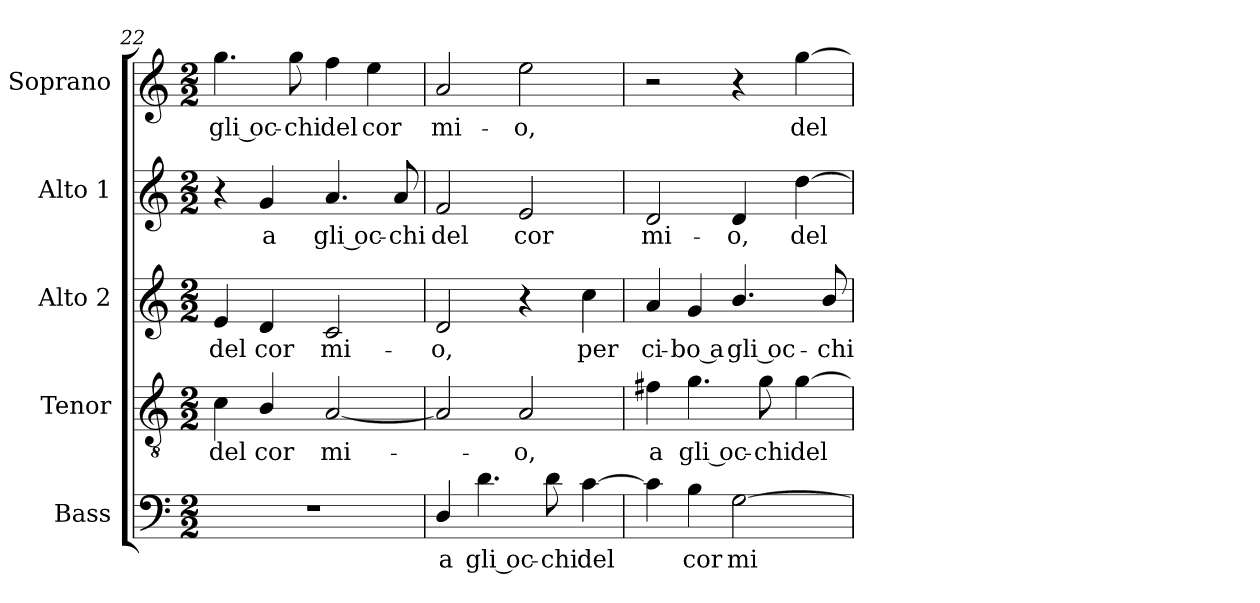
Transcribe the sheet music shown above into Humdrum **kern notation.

**kern	**text	**kern	**text	**kern	**text	**kern	**text	**kern	**text
*part5	*part5	*part4	*part4	*part3	*part3	*part2	*part2	*part1	*part1
*staff5	*staff5	*staff4	*staff4	*staff3	*staff3	*staff2	*staff2	*staff1	*staff1
*I"Bass	*	*I"Tenor	*	*I"Alto 2	*	*I"Alto 1	*	*I"Soprano	*
*I'B	*	*I'T	*	*I'A2	*	*I'A1	*	*I'S	*
!!LO:PB:g=z
*clefF4	*	*clefGv2	*	*clefG2	*	*clefG2	*	*clefG2	*
*	*	*ITrd7c12	*	*	*	*	*	*	*
*k[]	*	*k[]	*	*k[]	*	*k[]	*	*k[]	*
*C:	*	*C:	*	*C:	*	*C:	*	*C:	*
*M2/2	*	*M2/2	*	*M2/2	*	*M2/2	*	*M2/2	*
=22	=22	=22	=22	=22	=22	=22	=22	=22	=22
!	!	!	!LO:LY:b:color=#000000	!	!	!	!	!	!
!	!	!	!	!	!LO:LY:b:color=#000000	!	!	!	!
!	!	!	!	!	!	!	!	!	!LO:LY:b:color=#000000
1r	.	4Ci\	del	4ei/	del	4r	.	4.ggi\	gli oc-
!	!	!	!LO:LY:b:color=#000000	!	!	!	!	!	!
!	!	!	!	!	!LO:LY:b:color=#000000	!	!	!	!
!	!	!	!	!	!	!	!LO:LY:b:color=#000000	!	!
.	.	4BBi/	cor	4di/	cor	4gi/	a	.	.
!	!	!	!	!	!	!	!	!	!LO:LY:b:color=#000000
.	.	.	.	.	.	.	.	8ggi\	-chi
!	!	!	!LO:LY:b:color=#000000	!	!	!	!	!	!
!	!	!	!	!	!LO:LY:b:color=#000000	!	!	!	!
!	!	!	!	!	!	!	!LO:LY:b:color=#000000	!	!
!	!	!	!	!	!	!	!	!	!LO:LY:b:color=#000000
.	.	[2AAi/	mi-	2ci/	mi-	4.ai/	gli oc-	4ffi\	del
!	!	!	!	!	!	!	!	!	!LO:LY:b:color=#000000
.	.	.	.	.	.	.	.	4eei\	cor
!	!	!	!	!	!	!	!LO:LY:b:color=#000000	!	!
.	.	.	.	.	.	8ai/	-chi	.	.
=23	=23	=23	=23	=23	=23	=23	=23	=23	=23
!	!LO:LY:b:color=#000000	!	!	!	!	!	!	!	!
!	!	!	!	!	!LO:LY:b:color=#000000	!	!	!	!
!	!	!	!	!	!	!	!LO:LY:b:color=#000000	!	!
!	!	!	!	!	!	!	!	!	!LO:LY:b:color=#000000
4Di/	a	2AAi/]	.	2di/	-o,	2fi/	del	2ai/	mi-
!	!LO:LY:b:color=#000000	!	!	!	!	!	!	!	!
4.di\	gli oc-	.	.	.	.	.	.	.	.
!	!	!	!LO:LY:b:color=#000000	!	!	!	!	!	!
!	!	!	!	!	!	!	!LO:LY:b:color=#000000	!	!
!	!	!	!	!	!	!	!	!	!LO:LY:b:color=#000000
.	.	2AAi/	-o,	4r	.	2ei/	cor	2eei\	-o,
!	!LO:LY:b:color=#000000	!	!	!	!	!	!	!	!
8di\	-chi	.	.	.	.	.	.	.	.
!	!LO:LY:b:color=#000000	!	!	!	!	!	!	!	!
!	!	!	!	!	!LO:LY:b:color=#000000	!	!	!	!
[4ci\	del	.	.	4cci\	per	.	.	.	.
=24	=24	=24	=24	=24	=24	=24	=24	=24	=24
!	!	!	!LO:LY:b:color=#000000	!	!	!	!	!	!
!	!	!	!	!	!LO:LY:b:color=#000000	!	!	!	!
!	!	!	!	!	!	!	!LO:LY:b:color=#000000	!	!
4ci\]	.	4F#Xi\	a	4ai/	ci-	2di/	mi-	2r	.
!	!LO:LY:b:color=#000000	!	!	!	!	!	!	!	!
!	!	!	!LO:LY:b:color=#000000	!	!	!	!	!	!
!	!	!	!	!	!LO:LY:b:color=#000000	!	!	!	!
4Bi\	cor	4.Gi\	gli oc-	4gi/	-bo a	.	.	.	.
!	!LO:LY:b:color=#000000	!	!	!	!	!	!	!	!
!	!	!	!	!	!LO:LY:b:color=#000000	!	!	!	!
!	!	!	!	!	!	!	!LO:LY:b:color=#000000	!	!
[2Gi\	mi-	.	.	4.bi/	gli oc-	4di/	-o,	4r	.
!	!	!	!LO:LY:b:color=#000000	!	!	!	!	!	!
.	.	8Gi\	-chi	.	.	.	.	.	.
!	!	!	!LO:LY:b:color=#000000	!	!	!	!	!	!
!	!	!	!	!	!	!	!LO:LY:b:color=#000000	!	!
!	!	!	!	!	!	!	!	!	!LO:LY:b:color=#000000
.	.	[4Gi\	del	.	.	[4ddi\	del	[4ggi\	del
!	!	!	!	!	!LO:LY:b:color=#000000	!	!	!	!
.	.	.	.	8bi/	-chi	.	.	.	.
=	=	=	=	=	=	=	=	=	=
*-	*-	*-	*-	*-	*-	*-	*-	*-	*-
